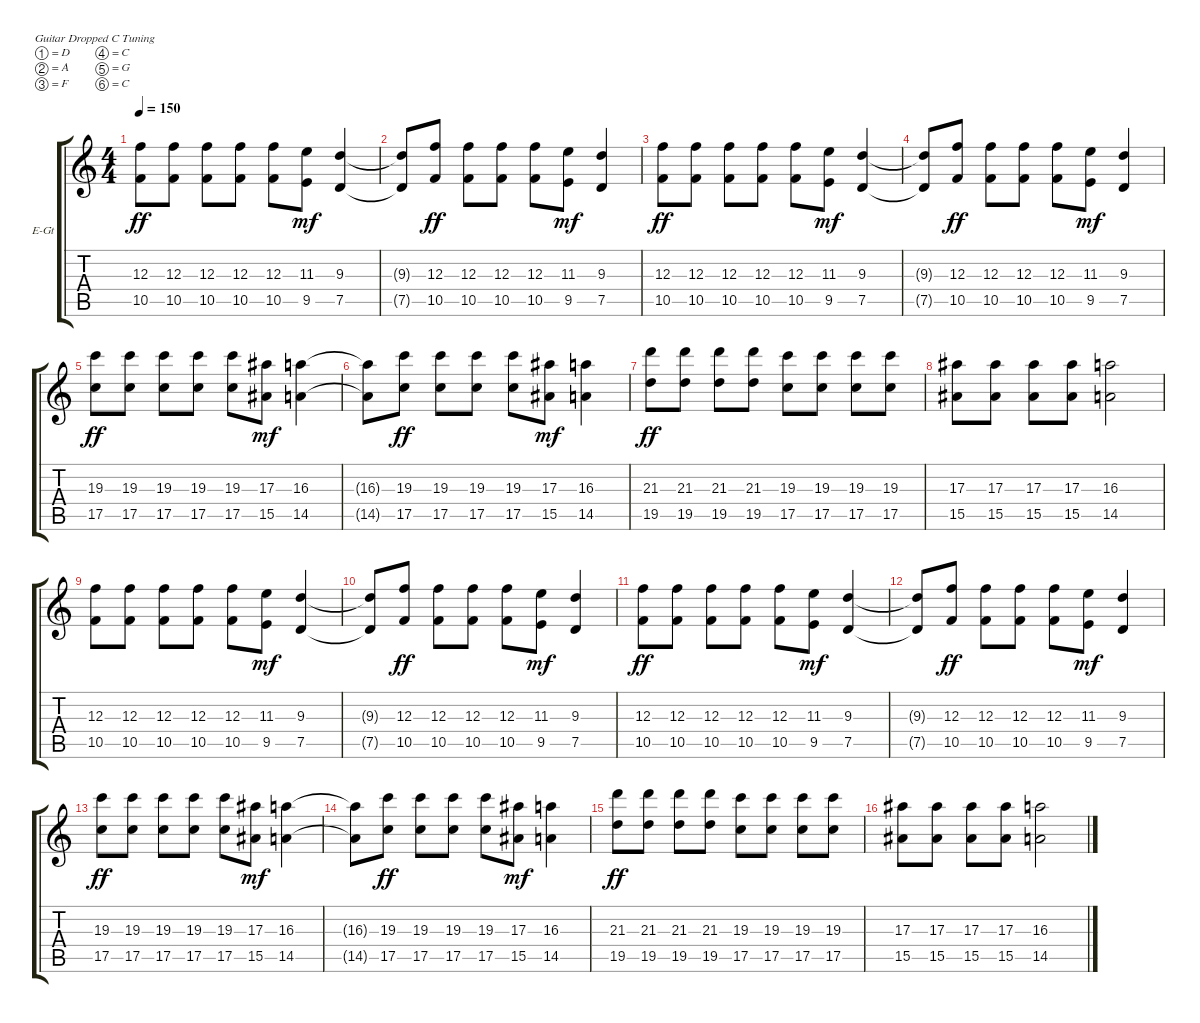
\bracketExtendMode groupsimilarinstruments
\firstSystemTrackNameOrientation horizontal
\otherSystemsTrackNameOrientation horizontal
\track ("Electric Guitar" "E-Gt") {instrument distortionguitar}
\staff {score tabs}
\tuning (D4 A3 F3 C3 G2 C2)
\ts (4 4)
\tempo 150
\clef g2
\ks c
(12.3 10.5).8{dy ff} (12.3 10.5).8 (10.5 12.3).8 (12.3 10.5).8 (12.3 10.5).8 (9.5 11.3).8{dy mf} (7.5 9.3).4 |
(9.3{t} 7.5{t}).8 (12.3 10.5).8{dy ff} (12.3 10.5).8 (12.3 10.5).8 (12.3 10.5).8 (11.3 9.5).8{dy mf} (9.3 7.5).4 |
(12.3 10.5).8{dy ff} (12.3 10.5).8 (10.5 12.3).8 (12.3 10.5).8 (12.3 10.5).8 (9.5 11.3).8{dy mf} (7.5 9.3).4 |
(9.3{t} 7.5{t}).8 (12.3 10.5).8{dy ff} (12.3 10.5).8 (12.3 10.5).8 (12.3 10.5).8 (11.3 9.5).8{dy mf} (9.3 7.5).4 |
(19.3 17.5).8{dy ff} (19.3 17.5).8 (17.5 19.3).8 (19.3 17.5).8 (19.3 17.5).8 (15.5 17.3).8{dy mf} (14.5 16.3).4 |
(16.3{t} 14.5{t}).8 (19.3 17.5).8{dy ff} (19.3 17.5).8 (19.3 17.5).8 (19.3 17.5).8 (17.3 15.5).8{dy mf} (16.3 14.5).4 |
(21.3 19.5).8{dy ff} (21.3 19.5).8 (19.5 21.3).8 (21.3 19.5).8 (19.3 17.5).8 (19.3 17.5).8 (17.5 19.3).8 (19.3 17.5).8 |
(17.3 15.5).8 (17.3 15.5).8 (15.5 17.3).8 (17.3 15.5).8 (16.3 14.5).2 |
(12.3 10.5).8 (12.3 10.5).8 (10.5 12.3).8 (12.3 10.5).8 (12.3 10.5).8 (9.5 11.3).8{dy mf} (7.5 9.3).4 |
(9.3{t} 7.5{t}).8 (12.3 10.5).8{dy ff} (12.3 10.5).8 (12.3 10.5).8 (12.3 10.5).8 (11.3 9.5).8{dy mf} (9.3 7.5).4 |
(12.3 10.5).8{dy ff} (12.3 10.5).8 (10.5 12.3).8 (12.3 10.5).8 (12.3 10.5).8 (9.5 11.3).8{dy mf} (7.5 9.3).4 |
(9.3{t} 7.5{t}).8 (12.3 10.5).8{dy ff} (12.3 10.5).8 (12.3 10.5).8 (12.3 10.5).8 (11.3 9.5).8{dy mf} (9.3 7.5).4 |
(19.3 17.5).8{dy ff} (19.3 17.5).8 (17.5 19.3).8 (19.3 17.5).8 (19.3 17.5).8 (15.5 17.3).8{dy mf} (14.5 16.3).4 |
(16.3{t} 14.5{t}).8 (19.3 17.5).8{dy ff} (19.3 17.5).8 (19.3 17.5).8 (19.3 17.5).8 (17.3 15.5).8{dy mf} (16.3 14.5).4 |
(21.3 19.5).8{dy ff} (21.3 19.5).8 (19.5 21.3).8 (21.3 19.5).8 (19.3 17.5).8 (19.3 17.5).8 (17.5 19.3).8 (19.3 17.5).8 |
(17.3 15.5).8 (17.3 15.5).8 (15.5 17.3).8 (17.3 15.5).8 (16.3 14.5).2
